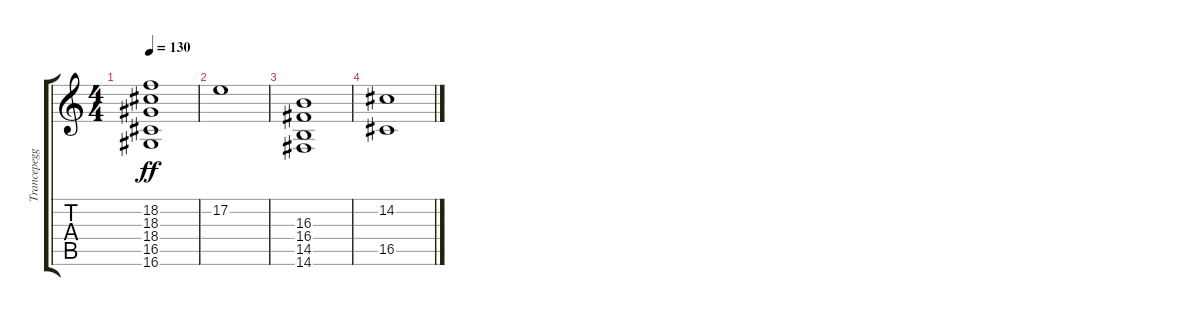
\track ("Trancepeggio" "Trancepegg") {instrument pad6metallic}
\staff {score tabs}
\tuning (E4 B3 G3 D3 A2 E2) {hide}
\ts (4 4)
\tempo 130
\clef g2
\ks c
(18.2 18.3 18.4 16.5 16.6).1{dy ff} |
17.2.1 |
(16.3 16.4 14.5 14.6).1 |
(14.2 16.5).1
